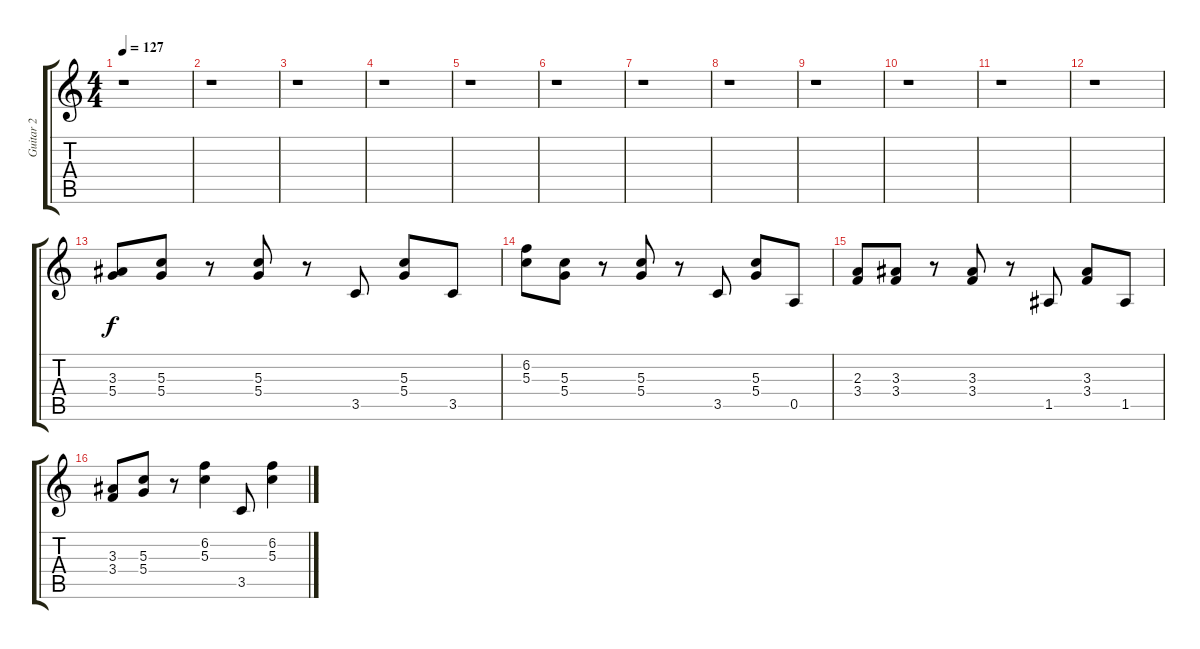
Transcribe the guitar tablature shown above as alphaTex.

\track ("Guitar 2" "Guitar 2") {instrument distortionguitar}
\staff {score tabs}
\tuning (E4 B3 G3 D3 A2 E2) {hide}
\ts (4 4)
\tempo 127
\clef g2
\ks c
r.1{dy f instrument distortionguitar} |
r.1 |
r.1 |
r.1 |
r.1 |
r.1 |
r.1 |
r.1 |
r.1 |
r.1 |
r.1 |
r.1 |
(3.3 5.4).8 (5.3 5.4).8 r.8 (5.3 5.4).8 r.8 3.5.8 (5.3 5.4).8 3.5.8 |
(6.2 5.3).8 (5.3 5.4).8 r.8 (5.3 5.4).8 r.8 3.5.8 (5.3 5.4).8 0.5.8 |
(2.3 3.4).8 (3.3 3.4).8 r.8 (3.3 3.4).8 r.8 1.5.8 (3.3 3.4).8 1.5.8 |
(3.3 3.4).8 (5.3 5.4).8 r.8 (6.2 5.3).4 3.5.8 (6.2 5.3).4
